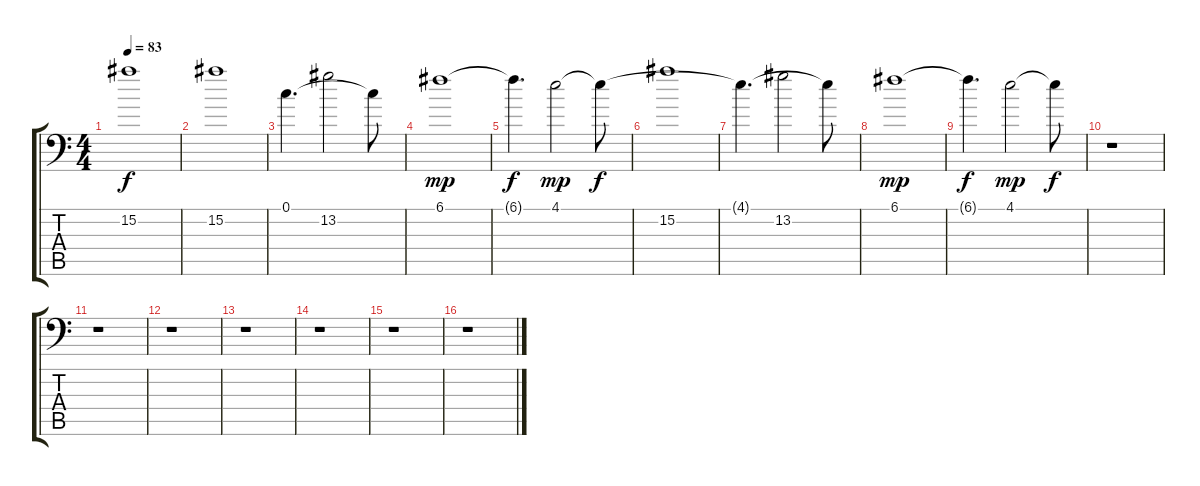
\track "" {instrument distortionguitar}
\staff {score tabs}
\tuning (C4 G3 Eb3 Bb2 F2 Bb1) {hide}
\ts (4 4)
\tempo 83
\clef f4
\ks c
15.2.1{dy f} |
15.2.1 |
0.1.4{d} 13.2.2 0.1{t}.8 |
6.1.1{dy mp} |
6.1{t}.4{d dy f} 4.1.2{dy mp} 4.1{t}.8{dy f} |
15.2.1 |
4.1{t}.4{d} 13.2.2 4.1{t}.8 |
6.1.1{dy mp} |
6.1{t}.4{d dy f} 4.1.2{dy mp} 4.1{t}.8{dy f} |
r.1 |
r.1 |
r.1 |
r.1 |
r.1 |
r.1 |
r.1
